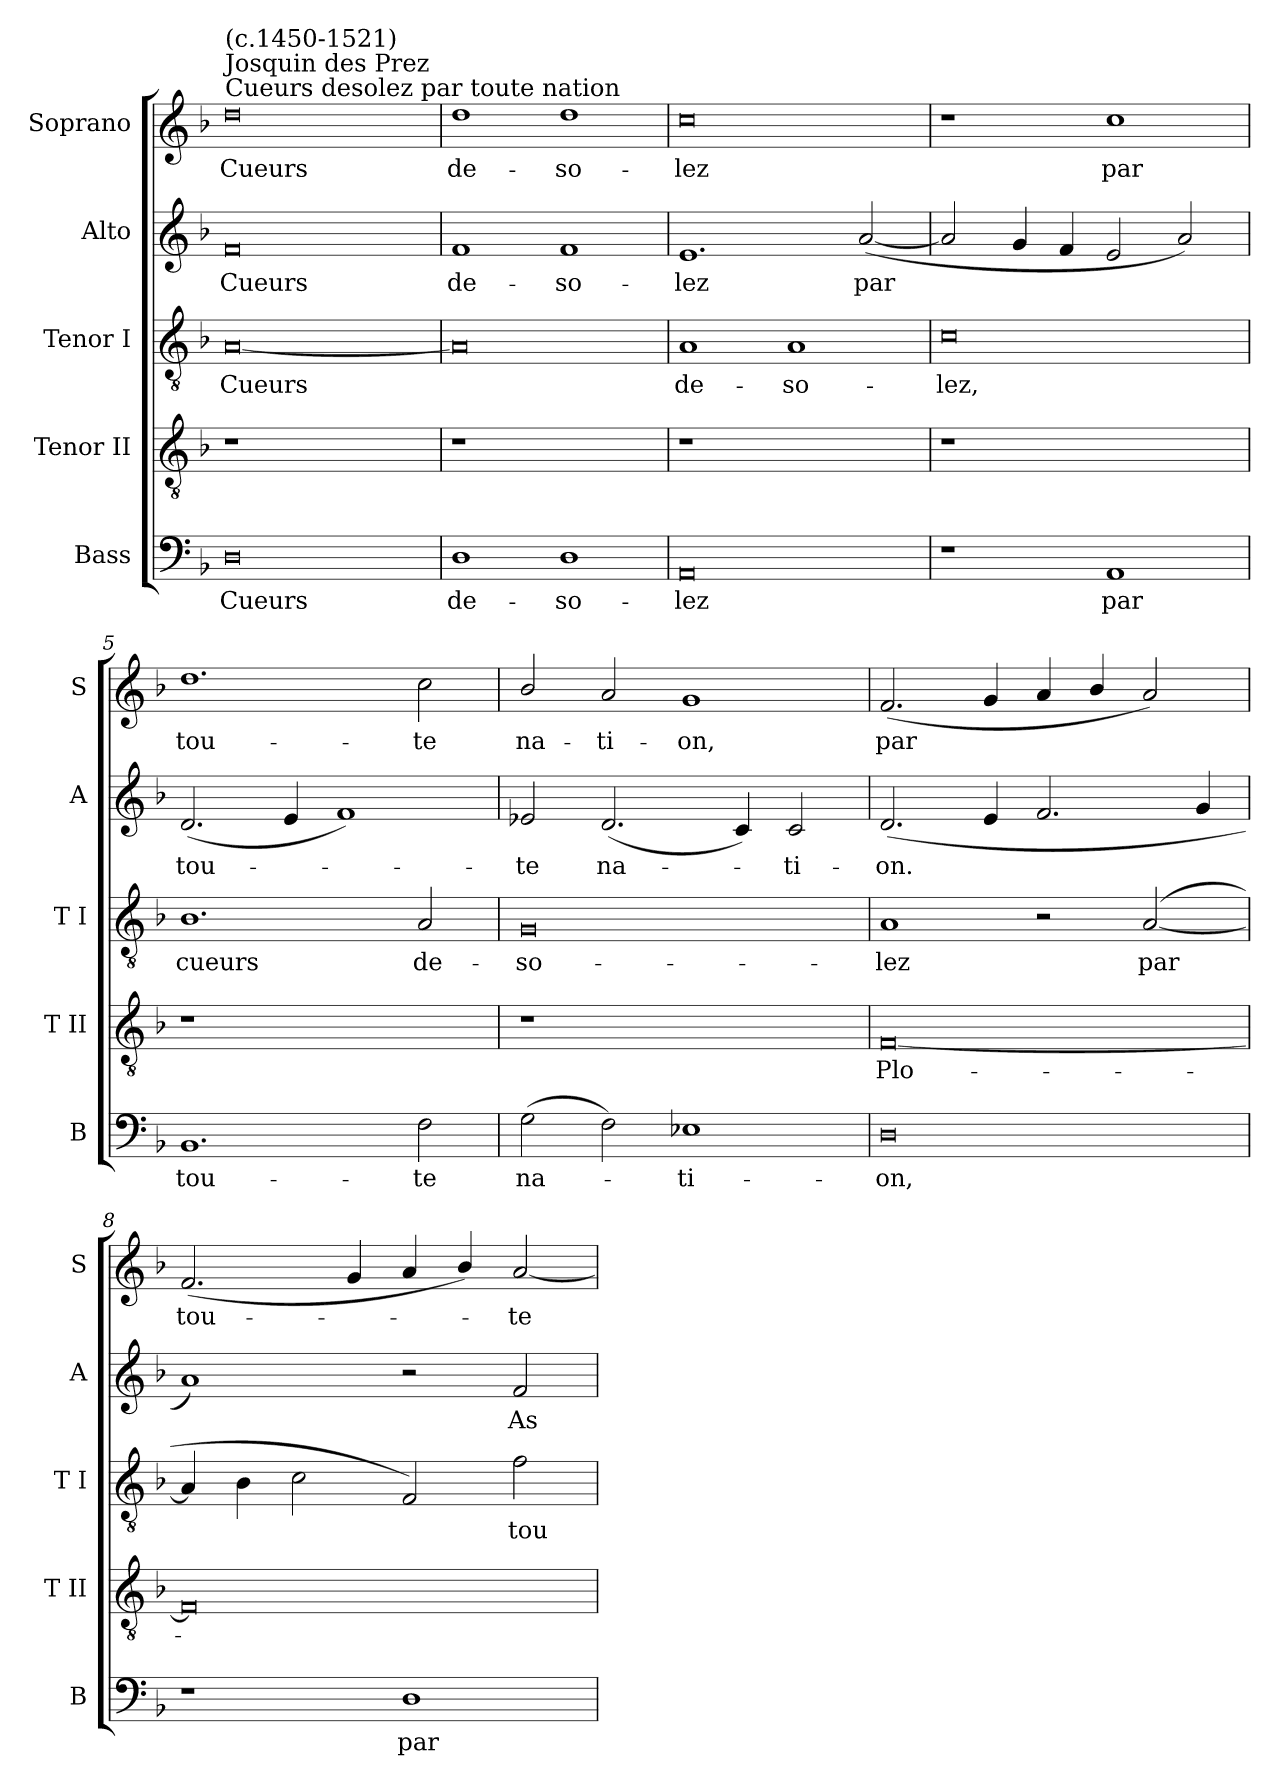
**kern	**text	**kern	**text	**kern	**text	**kern	**text	**kern	**text
*part5	*part5	*part4	*part4	*part3	*part3	*part2	*part2	*part1	*part1
*staff5	*staff5	*staff4	*staff4	*staff3	*staff3	*staff2	*staff2	*staff1	*staff1
*I"Bass	*	*I"Tenor II	*	*I"Tenor I	*	*I"Alto	*	*I"Soprano	*
*I'B	*	*I'T II	*	*I'T I	*	*I'A	*	*I'S	*
*clefF4	*	*clefGv2	*	*clefGv2	*	*clefG2	*	*clefG2	*
*k[b-]	*	*k[b-]	*	*k[b-]	*	*k[b-]	*	*k[b-]	*
*F:	*	*F:	*	*F:	*	*F:	*	*F:	*
*MM130	*	*MM130	*	*MM130	*	*MM130	*	*MM130	*
=1	=1	=1	=1	=1	=1	=1	=1	=1	=1
!	!	!	!	!	!	!	!	!LO:TX:a:t=Cueurs desolez par toute nation	!
!	!	!	!	!	!	!	!	!LO:TX:a:t=Josquin des Prez	!
!	!	!	!	!	!	!	!	!LO:TX:a:t=(c.1450-1521)	!
!	!LO:LY:b	!	!	!	!LO:LY:b	!	!LO:LY:b	!	!LO:LY:b
0D	Cueurs	1r	.	[0A	Cueurs	0f	Cueurs	0dd	Cueurs
.	.	1ryy	.	.	.	.	.	.	.
=2	=2	=2	=2	=2	=2	=2	=2	=2	=2
!	!LO:LY:b	!	!	!	!	!	!LO:LY:b	!	!LO:LY:b
1D	de-	1r	.	0A]	.	1f	de-	1dd	de-
!	!LO:LY:b	!	!	!	!	!	!LO:LY:b	!	!LO:LY:b
1D	-so-	1ryy	.	.	.	1f	-so-	1dd	-so-
=3	=3	=3	=3	=3	=3	=3	=3	=3	=3
!	!LO:LY:b	!	!	!	!LO:LY:b	!	!LO:LY:b	!	!LO:LY:b
0AA	-lez	1r	.	1A	de-	1.e	-lez	0cc	-lez
!	!	!	!	!	!LO:LY:b	!	!	!	!
.	.	1ryy	.	1A	-so-	.	.	.	.
!	!	!	!	!	!	!	!LO:LY:b	!	!
.	.	.	.	.	.	(<[2a/	par	.	.
=4	=4	=4	=4	=4	=4	=4	=4	=4	=4
!	!	!	!	!	!LO:LY:b	!	!	!	!
1r	.	1r	.	0c	-lez,	2a/]	.	1r	.
.	.	.	.	.	.	4g/	.	.	.
.	.	.	.	.	.	4f/	.	.	.
!	!LO:LY:b	!	!	!	!	!	!	!	!LO:LY:b
1AA	par	1ryy	.	.	.	2e/	.	1cc	par
.	.	.	.	.	.	2a/)	.	.	.
=5	=5	=5	=5	=5	=5	=5	=5	=5	=5
!	!LO:LY:b	!	!	!	!LO:LY:b	!	!LO:LY:b	!	!LO:LY:b
1.BB-	tou-	1r	.	1.B-	cueurs	(<2.d/	tou-	1.dd	tou-
.	.	.	.	.	.	4e/	.	.	.
.	.	1ryy	.	.	.	1f)	.	.	.
!	!LO:LY:b	!	!	!	!LO:LY:b	!	!	!	!LO:LY:b
2F\	-te	.	.	2A/	de-	.	.	2cc\	-te
=6	=6	=6	=6	=6	=6	=6	=6	=6	=6
!	!LO:LY:b	!	!	!	!LO:LY:b	!	!LO:LY:b	!	!LO:LY:b
(>2G\	na-	1r	.	0G	-so-	2e-X/	te	2b-/	na-
!	!	!	!	!	!	!	!LO:LY:b	!	!LO:LY:b
2F\)	.	.	.	.	.	(<2.d/	na-	2a/	-ti-
!	!LO:LY:b	!	!	!	!	!	!	!	!LO:LY:b
1E-X	ti-	1ryy	.	.	.	.	.	1g	-on,
.	.	.	.	.	.	4c/)	.	.	.
!	!	!	!	!	!	!	!LO:LY:b	!	!
.	.	.	.	.	.	2c/	ti-	.	.
=7	=7	=7	=7	=7	=7	=7	=7	=7	=7
!	!LO:LY:b	!	!LO:LY:b	!	!LO:LY:b	!	!LO:LY:b	!	!LO:LY:b
0D	-on,	[0F	Plo-	1A	-lez	(<2.d/	-on.	(<2.f/	par
.	.	.	.	.	.	4e/	.	4g/	.
.	.	.	.	2r	.	2.f/	.	4a/	.
.	.	.	.	.	.	.	.	4b-/	.
!	!	!	!	!	!LO:LY:b	!	!	!	!
.	.	.	.	(<[2A/	par	.	.	2a/)	.
.	.	.	.	.	.	4g/	.	.	.
!!LO:LB:g=z
=8	=8	=8	=8	=8	=8	=8	=8	=8	=8
!	!	!	!	!	!	!	!	!	!LO:LY:b
1r	.	0F]	.	4A/]	.	1a)	.	(<2.f/	tou-
.	.	.	.	4B-\	.	.	.	.	.
.	.	.	.	2c\	.	.	.	.	.
.	.	.	.	.	.	.	.	4g/	.
!	!LO:LY:b	!	!	!	!	!	!	!	!
1D	par	.	.	2F/)	.	2r	.	4a/	.
.	.	.	.	.	.	.	.	4b-/)	.
!	!	!	!	!	!LO:LY:b	!	!LO:LY:b	!	!LO:LY:b
.	.	.	.	2f\	tou-	2f/	As-	[2a/	te
=	=	=	=	=	=	=	=	=	=
*-	*-	*-	*-	*-	*-	*-	*-	*-	*-
